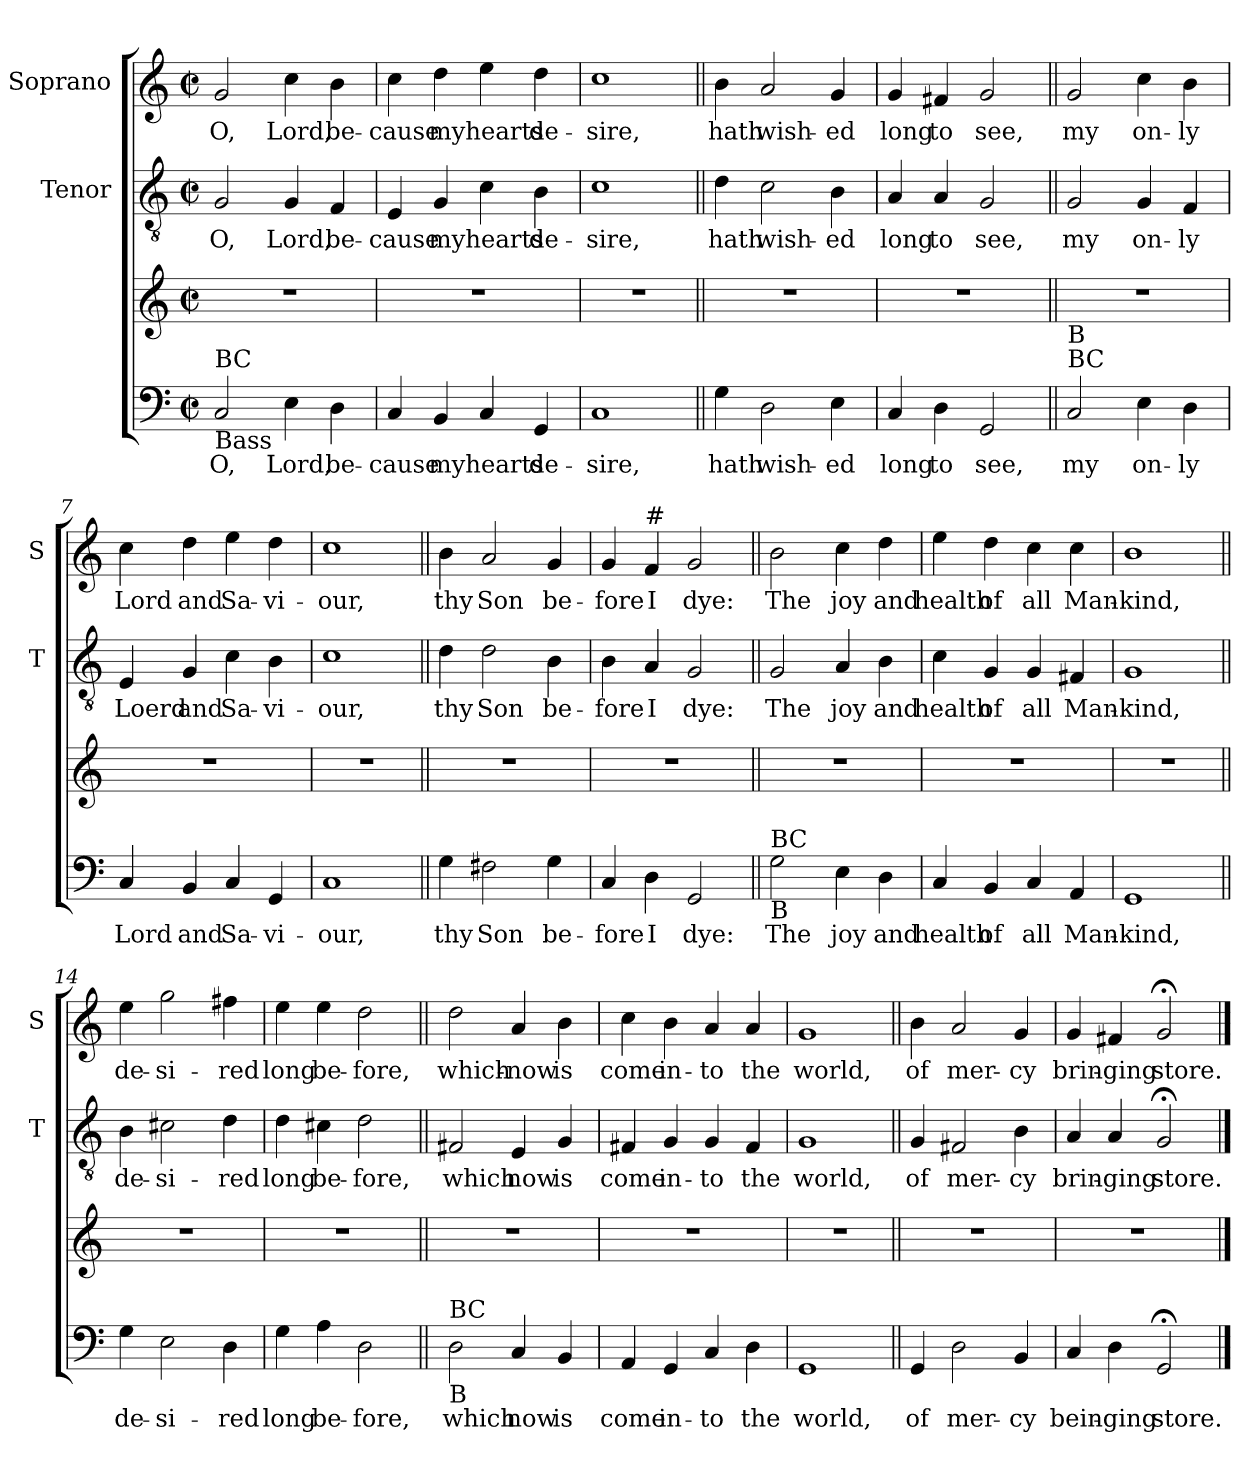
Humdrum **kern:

**kern	**text	**kern	**kern	**text	**kern	**text
*part3	*part3	*part3	*part2	*part2	*part1	*part1
*staff4	*staff4	*staff3	*staff2	*staff2	*staff1	*staff1
*	*	*	*I"Tenor	*	*I"Soprano	*
*	*	*	*I'T	*	*I'S	*
*clefF4	*	*clefG2	*clefGv2	*	*clefG2	*
*k[]	*	*k[]	*k[]	*	*k[]	*
*C:	*	*C:	*C:	*	*C:	*
*M2/2	*	*M2/2	*M2/2	*	*M2/2	*
*met(c|)	*	*met(c|)	*met(c|)	*	*met(c|)	*
=1	=1	=1	=1	=1	=1	=1
!LO:TX:a:t=BC	!	!	!	!	!	!
!LO:TX:b:t=Bass	!	!	!	!	!	!
!	!LO:LY:b	!	!	!LO:LY:b	!	!LO:LY:b
2C/	O,	1r	2G/	O,	2g/	O,
!	!LO:LY:b	!	!	!LO:LY:b	!	!LO:LY:b
4E\	Lord,	.	4G/	Lord,	4cc\	Lord,
!	!LO:LY:b	!	!	!LO:LY:b	!	!LO:LY:b
4D\	be-	.	4F/	be-	4b\	be-
=2	=2	=2	=2	=2	=2	=2
!	!LO:LY:b	!	!	!LO:LY:b	!	!LO:LY:b
4C/	-cause	1r	4E/	-cause	4cc\	-cause
!	!LO:LY:b	!	!	!LO:LY:b	!	!LO:LY:b
4BB/	my	.	4G/	my	4dd\	my
!	!LO:LY:b	!	!	!LO:LY:b	!	!LO:LY:b
4C/	hearts	.	4c\	hearts	4ee\	hearts
!	!LO:LY:b	!	!	!LO:LY:b	!	!LO:LY:b
4GG/	de-	.	4B\	de-	4dd\	de-
=3	=3	=3	=3	=3	=3	=3
!	!LO:LY:b	!	!	!LO:LY:b	!	!LO:LY:b
1C	-sire,	1r	1c	-sire,	1cc	-sire,
=4||	=4||	=4||	=4||	=4||	=4||	=4||
!	!LO:LY:b	!	!	!LO:LY:b	!	!LO:LY:b
4G\	hath	1r	4d\	hath	4b\	hath
!	!LO:LY:b	!	!	!LO:LY:b	!	!LO:LY:b
2D\	wish-	.	2c\	wish-	2a/	wish-
!	!LO:LY:b	!	!	!LO:LY:b	!	!LO:LY:b
4E\	-ed	.	4B\	-ed	4g/	-ed
=5	=5	=5	=5	=5	=5	=5
!	!LO:LY:b	!	!	!LO:LY:b	!	!LO:LY:b
4C/	long	1r	4A/	long	4g/	long
!	!LO:LY:b	!	!	!LO:LY:b	!	!LO:LY:b
4D\	to	.	4A/	to	4f#X/	to
!	!LO:LY:b	!	!	!LO:LY:b	!	!LO:LY:b
2GG/	see,	.	2G/	see,	2g/	see,
!!LO:LB:g=z
=6||	=6||	=6||	=6||	=6||	=6||	=6||
!LO:TX:a:t=BC	!	!	!	!	!	!
!LO:TX:a:t=B	!	!	!	!	!	!
!	!LO:LY:b	!	!	!LO:LY:b	!	!LO:LY:b
2C/	my	1r	2G/	my	2g/	my
!	!LO:LY:b	!	!	!LO:LY:b	!	!LO:LY:b
4E\	on-	.	4G/	on-	4cc\	on-
!	!LO:LY:b	!	!	!LO:LY:b	!	!LO:LY:b
4D\	-ly	.	4F/	-ly	4b\	-ly
=7	=7	=7	=7	=7	=7	=7
!	!LO:LY:b	!	!	!LO:LY:b	!	!LO:LY:b
4C/	Lord	1r	4E/	Loerd	4cc\	Lord
!	!LO:LY:b	!	!	!LO:LY:b	!	!LO:LY:b
4BB/	and	.	4G/	and	4dd\	and
!	!LO:LY:b	!	!	!LO:LY:b	!	!LO:LY:b
4C/	Sa-	.	4c\	Sa-	4ee\	Sa-
!	!LO:LY:b	!	!	!LO:LY:b	!	!LO:LY:b
4GG/	-vi-	.	4B\	-vi-	4dd\	-vi-
=8	=8	=8	=8	=8	=8	=8
!	!LO:LY:b	!	!	!LO:LY:b	!	!LO:LY:b
1C	-our,	1r	1c	-our,	1cc	-our,
=9||	=9||	=9||	=9||	=9||	=9||	=9||
!	!LO:LY:b	!	!	!LO:LY:b	!	!LO:LY:b
4G\	thy	1r	4d\	thy	4b\	thy
!	!LO:LY:b	!	!	!LO:LY:b	!	!LO:LY:b
2F#X\	Son	.	2d\	Son	2a/	Son
!	!LO:LY:b	!	!	!LO:LY:b	!	!LO:LY:b
4G\	be-	.	4B\	be-	4g/	be-
=10	=10	=10	=10	=10	=10	=10
!	!LO:LY:b	!	!	!LO:LY:b	!	!LO:LY:b
4C/	-fore	1r	4B\	-fore	4g/	-fore
!	!	!	!	!	!LO:TX:a:t=#	!
!	!LO:LY:b	!	!	!LO:LY:b	!	!LO:LY:b
4D\	I	.	4A/	I	4f/	I
!	!LO:LY:b	!	!	!LO:LY:b	!	!LO:LY:b
2GG/	dye:	.	2G/	dye:	2g/	dye:
!!LO:PB:g=z
=11||	=11||	=11||	=11||	=11||	=11||	=11||
!LO:TX:a:t=BC	!	!	!	!	!	!
!LO:TX:b:t=B	!	!	!	!	!	!
!	!LO:LY:b	!	!	!LO:LY:b	!	!LO:LY:b
2G\	The	1r	2G/	The	2b\	The
!	!LO:LY:b	!	!	!LO:LY:b	!	!LO:LY:b
4E\	joy	.	4A/	joy	4cc\	joy
!	!LO:LY:b	!	!	!LO:LY:b	!	!LO:LY:b
4D\	and	.	4B\	and	4dd\	and
=12	=12	=12	=12	=12	=12	=12
!	!LO:LY:b	!	!	!LO:LY:b	!	!LO:LY:b
4C/	health	1r	4c\	health	4ee\	health
!	!LO:LY:b	!	!	!LO:LY:b	!	!LO:LY:b
4BB/	of	.	4G/	of	4dd\	of
!	!LO:LY:b	!	!	!LO:LY:b	!	!LO:LY:b
4C/	all	.	4G/	all	4cc\	all
!	!LO:LY:b	!	!	!LO:LY:b	!	!LO:LY:b
4AA/	Man-	.	4F#X/	Man-	4cc\	Man-
=13	=13	=13	=13	=13	=13	=13
!	!LO:LY:b	!	!	!LO:LY:b	!	!LO:LY:b
1GG	-kind,	1r	1G	-kind,	1b	-kind,
=14||	=14||	=14||	=14||	=14||	=14||	=14||
!	!LO:LY:b	!	!	!LO:LY:b	!	!LO:LY:b
4G\	de-	1r	4B\	de-	4ee\	de-
!	!LO:LY:b	!	!	!LO:LY:b	!	!LO:LY:b
2E\	-si-	.	2c#X\	-si-	2gg\	-si-
!	!LO:LY:b	!	!	!LO:LY:b	!	!LO:LY:b
4D\	-red	.	4d\	-red	4ff#X\	-red
=15	=15	=15	=15	=15	=15	=15
!	!LO:LY:b	!	!	!LO:LY:b	!	!LO:LY:b
4G\	long	1r	4d\	long	4ee\	long
!	!LO:LY:b	!	!	!LO:LY:b	!	!LO:LY:b
4A\	be-	.	4c#X\	be-	4ee\	be-
!	!LO:LY:b	!	!	!LO:LY:b	!	!LO:LY:b
2D\	-fore,	.	2d\	-fore,	2dd\	-fore,
!!LO:LB:g=z
=16||	=16||	=16||	=16||	=16||	=16||	=16||
!LO:TX:b:t=B	!	!	!	!	!	!
!LO:TX:a:t=BC	!	!	!	!	!	!
!	!LO:LY:b	!	!	!LO:LY:b	!	!LO:LY:b
2D\	which	1r	2F#X/	which	2dd\	which-
!	!LO:LY:b	!	!	!LO:LY:b	!	!LO:LY:b
4C/	now	.	4E/	now	4a/	-now
!	!LO:LY:b	!	!	!LO:LY:b	!	!LO:LY:b
4BB/	is	.	4G/	is	4b\	is
=17	=17	=17	=17	=17	=17	=17
!	!LO:LY:b	!	!	!LO:LY:b	!	!LO:LY:b
4AA/	come	1r	4F#X/	come	4cc\	come
!	!LO:LY:b	!	!	!LO:LY:b	!	!LO:LY:b
4GG/	in-	.	4G/	in-	4b\	in-
!	!LO:LY:b	!	!	!LO:LY:b	!	!LO:LY:b
4C/	-to	.	4G/	-to	4a/	-to
!	!LO:LY:b	!	!	!LO:LY:b	!	!LO:LY:b
4D\	the	.	4F#/	the	4a/	the
=18	=18	=18	=18	=18	=18	=18
!	!LO:LY:b	!	!	!LO:LY:b	!	!LO:LY:b
1GG	world,	1r	1G	world,	1g	world,
=19||	=19||	=19||	=19||	=19||	=19||	=19||
!	!LO:LY:b	!	!	!LO:LY:b	!	!LO:LY:b
4GG/	of	1r	4G/	of	4b\	of
!	!LO:LY:b	!	!	!LO:LY:b	!	!LO:LY:b
2D\	mer-	.	2F#X/	mer-	2a/	mer-
!	!LO:LY:b	!	!	!LO:LY:b	!	!LO:LY:b
4BB/	-cy	.	4B\	-cy	4g/	-cy
=20	=20	=20	=20	=20	=20	=20
!	!LO:LY:b	!	!	!LO:LY:b	!	!LO:LY:b
4C/	bein-	1r	4A/	brin-	4g/	brin-
!	!LO:LY:b	!	!	!LO:LY:b	!	!LO:LY:b
4D\	-ging	.	4A/	-ging	4f#X/	-ging
!	!LO:LY:b	!	!	!LO:LY:b	!	!LO:LY:b
2GG;</	store.	.	2G;</	store.	2g;</	store.
==	==	==	==	==	==	==
*-	*-	*-	*-	*-	*-	*-
